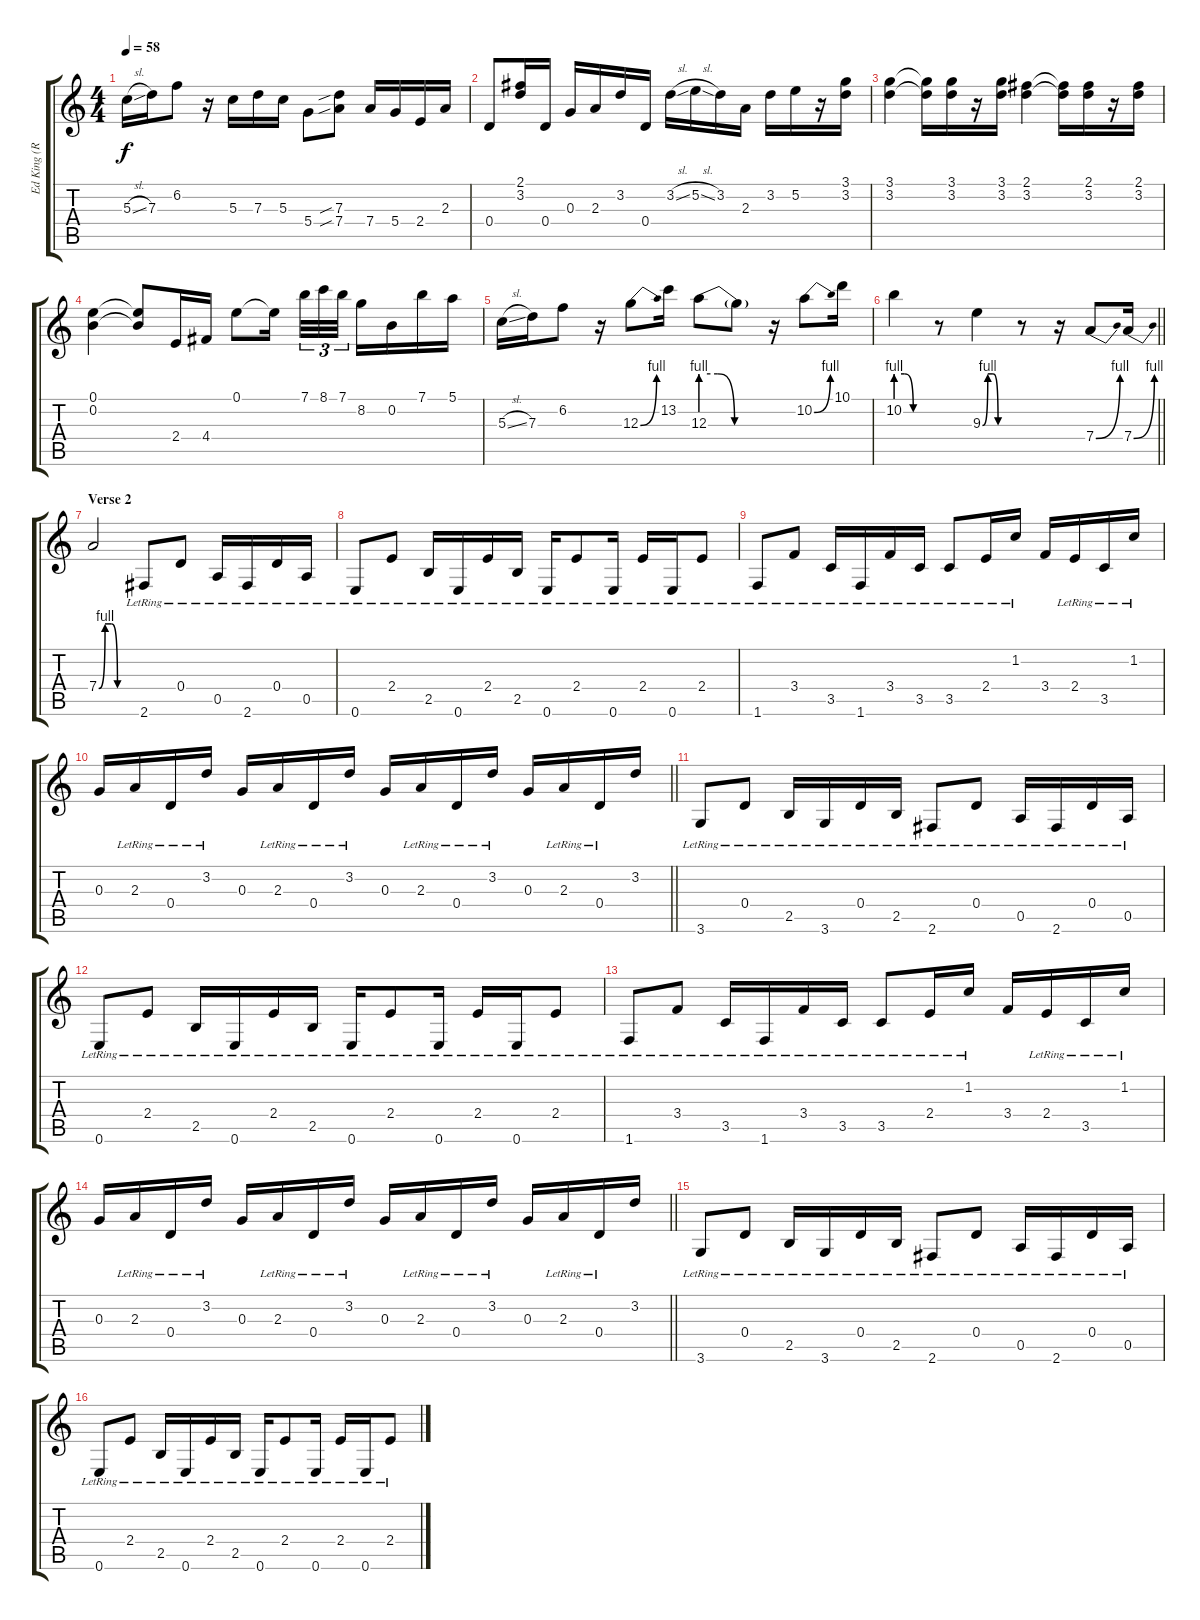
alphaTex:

\track ("Ed King (Rhythm/Solo guitar)" "Ed King (R") {instrument distortionguitar}
\staff {score tabs}
\tuning (E4 B3 G3 D3 A2 E2) {hide}
\ts (4 4)
\tempo 58
\clef g2
\ks c
5.3{sl}.16{dy f} 7.3.16 6.2.8 r.16 5.3.16 7.3.16 5.3.16 5.4.8 (7.3{sib} 7.4{sib}).8 7.4.16 5.4.16 2.4.16 2.3.16 |
0.4.8 (2.1 3.2).16 0.4.16 0.3.16 2.3.16 3.2.16 0.4.16 3.2{sl}.16 5.2{sl}.16 3.2.16 2.3.16 3.2.16 5.2.16 r.16 (3.1 3.2).16 |
(3.1 3.2).4 (3.1{t} 3.2{t}).16 (3.1 3.2).16 r.16 (3.1 3.2).16 (2.1 3.2).4 (2.1{t} 3.2{t}).16 (2.1 3.2).16 r.16 (2.1 3.2).16 |
(0.1 0.2).4 (0.1{t} 0.2{t}).8 2.4.16 4.4.16 0.1.8 0.1{t}.16{beam splitsecondary} 7.1.32{tu (3 2)} 8.1.32{tu (3 2)} 7.1.32{tu (3 2)} 8.2.16 0.2.16 7.1.16 5.1.16 |
5.3{sl}.16 7.3.16 6.2.8 r.16 12.3{be (bend 0 0 60 4)}.8 13.2.16 12.3{be (custom 0 4 15 4 30 0 60 0)}.8 12.3{t}.8 r.16 10.2{be (bend 0 0 60 4)}.8 10.1.16 |
\barLineRight lightlight
10.2{be (custom 0 4 15 4 30 0 60 0)}.4 r.8 9.3{be (custom 0 0 10 4 20 4 30 0 60 0)}.4 r.8 r.16 7.4{be (bend 0 0 60 4)}.8 7.4{be (bend 0 0 60 4)}.16 |
\section ("" "Verse 2")
7.4{be (custom 0 0 10 4 20 4 30 0 60 0)}.2 2.6{lr}.8{volume 8 instrument electricguitarclean} 0.4{lr}.8 0.5{lr}.16 2.6{lr}.16 0.4{lr}.16 0.5{lr}.16 |
0.6{lr}.8 2.4{lr}.8 2.5{lr}.16 0.6{lr}.16 2.4{lr}.16 2.5{lr}.16 0.6{lr}.16 2.4{lr}.8 0.6{lr}.16 2.4{lr}.16 0.6{lr}.16 2.4{lr}.8 |
1.6{lr}.8 3.4{lr}.8 3.5{lr}.16 1.6{lr}.16 3.4{lr}.16 3.5{lr}.16 3.5{lr}.8 2.4{lr}.16 1.2{lr}.16 3.4.16 2.4{lr}.16 3.5{lr}.16 1.2{lr}.16 |
\barLineRight lightlight
0.3.16 2.3{lr}.16 0.4{lr}.16 3.2{lr}.16 0.3.16 2.3{lr}.16 0.4{lr}.16 3.2{lr}.16 0.3.16 2.3{lr}.16 0.4{lr}.16 3.2{lr}.16 0.3.16 2.3{lr}.16 0.4{lr}.16 3.2.16 |
3.6{lr}.8 0.4{lr}.8 2.5{lr}.16 3.6{lr}.16 0.4{lr}.16 2.5{lr}.16 2.6{lr}.8 0.4{lr}.8 0.5{lr}.16 2.6{lr}.16 0.4{lr}.16 0.5{lr}.16 |
0.6{lr}.8 2.4{lr}.8 2.5{lr}.16 0.6{lr}.16 2.4{lr}.16 2.5{lr}.16 0.6{lr}.16 2.4{lr}.8 0.6{lr}.16 2.4{lr}.16 0.6{lr}.16 2.4{lr}.8 |
1.6{lr}.8 3.4{lr}.8 3.5{lr}.16 1.6{lr}.16 3.4{lr}.16 3.5{lr}.16 3.5{lr}.8 2.4{lr}.16 1.2{lr}.16 3.4.16 2.4{lr}.16 3.5{lr}.16 1.2{lr}.16 |
\barLineRight lightlight
0.3.16 2.3{lr}.16 0.4{lr}.16 3.2{lr}.16 0.3.16 2.3{lr}.16 0.4{lr}.16 3.2{lr}.16 0.3.16 2.3{lr}.16 0.4{lr}.16 3.2{lr}.16 0.3.16 2.3{lr}.16 0.4{lr}.16 3.2.16 |
\section ("" "")
3.6{lr}.8 0.4{lr}.8 2.5{lr}.16 3.6{lr}.16 0.4{lr}.16 2.5{lr}.16 2.6{lr}.8 0.4{lr}.8 0.5{lr}.16 2.6{lr}.16 0.4{lr}.16 0.5{lr}.16 |
0.6{lr}.8 2.4{lr}.8 2.5{lr}.16 0.6{lr}.16 2.4{lr}.16 2.5{lr}.16 0.6{lr}.16 2.4{lr}.8 0.6{lr}.16 2.4{lr}.16 0.6{lr}.16 2.4{lr}.8
